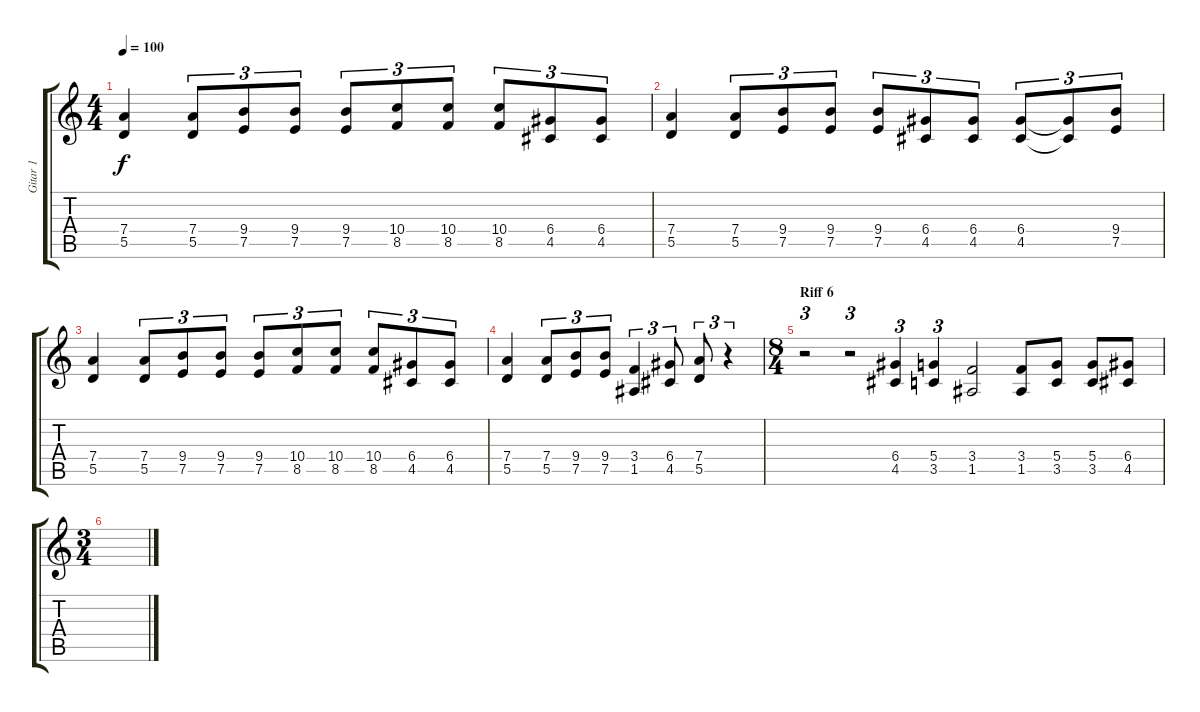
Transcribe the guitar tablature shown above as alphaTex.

\track ("Gitar 1" "Gitar 1") {instrument distortionguitar}
\staff {score tabs}
\tuning (E4 B3 G3 D3 A2 E2) {hide}
\ts (4 4)
\tempo 100
\clef g2
\ks c
(7.4 5.5).4{dy f} (7.4 5.5).8{tu (3 2)} (9.4 7.5).8{tu (3 2)} (9.4 7.5).8{tu (3 2)} (9.4 7.5).8{tu (3 2)} (10.4 8.5).8{tu (3 2)} (10.4 8.5).8{tu (3 2)} (10.4 8.5).8{tu (3 2)} (6.4 4.5).8{tu (3 2)} (6.4 4.5).8{tu (3 2)} |
(7.4 5.5).4 (7.4 5.5).8{tu (3 2)} (9.4 7.5).8{tu (3 2)} (9.4 7.5).8{tu (3 2)} (9.4 7.5).8{tu (3 2)} (6.4 4.5).8{tu (3 2)} (6.4 4.5).8{tu (3 2)} (6.4 4.5).8{tu (3 2)} (6.4{t} 4.5{t}).8{tu (3 2)} (9.4 7.5).8{tu (3 2)} |
(7.4 5.5).4 (7.4 5.5).8{tu (3 2)} (9.4 7.5).8{tu (3 2)} (9.4 7.5).8{tu (3 2)} (9.4 7.5).8{tu (3 2)} (10.4 8.5).8{tu (3 2)} (10.4 8.5).8{tu (3 2)} (10.4 8.5).8{tu (3 2)} (6.4 4.5).8{tu (3 2)} (6.4 4.5).8{tu (3 2)} |
(7.4 5.5).4 (7.4 5.5).8{tu (3 2)} (9.4 7.5).8{tu (3 2)} (9.4 7.5).8{tu (3 2)} (3.4 1.5).4{tu (3 2)} (6.4 4.5).8{tu (3 2)} (7.4 5.5).8{tu (3 2)} r.4{tu (3 2)} |
\ts (8 4)
\section ("" "Riff 6")
r.2{tu (3 2)} r.2{tu (3 2)} (6.4 4.5).4{tu (3 2)} (5.4 3.5).4{tu (3 2)} (3.4 1.5).2 (3.4 1.5).8 (5.4 3.5).8 (5.4 3.5).8 (6.4 4.5).8 |
\ts (3 4)
